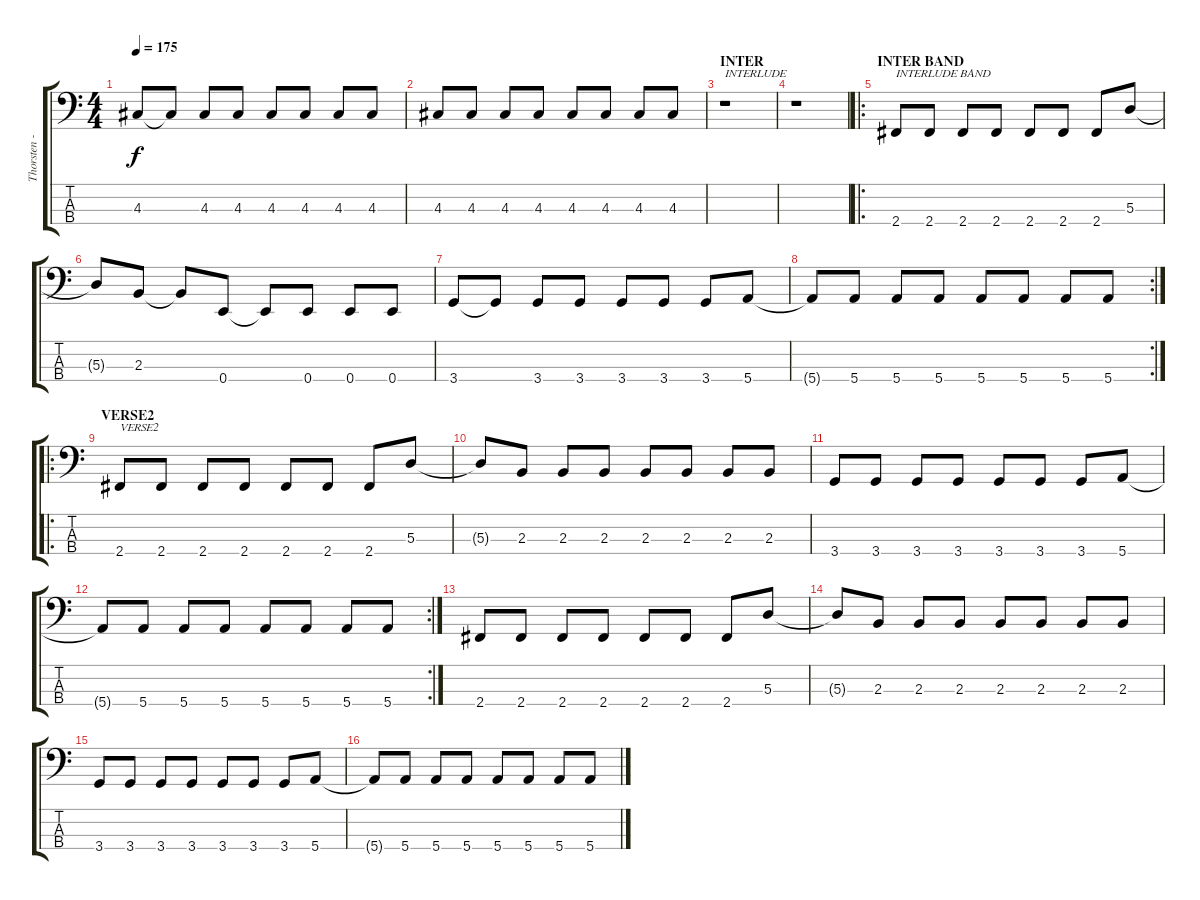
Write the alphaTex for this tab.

\track ("Thorsten - Bass" "Thorsten -") {instrument electricbassfinger}
\staff {score tabs}
\tuning (G2 D2 A1 E1) {hide}
\ts (4 4)
\tempo 175
\clef f4
\ks c
4.3.8{dy f} 4.3{t}.8 4.3.8 4.3.8 4.3.8 4.3.8 4.3.8 4.3.8 |
4.3.8 4.3.8 4.3.8 4.3.8 4.3.8 4.3.8 4.3.8 4.3.8 |
\section ("" "INTER")
r.1{txt "INTERLUDE"} |
r.1 |
\ro
\section ("" "INTER BAND")
2.4.8{txt "INTERLUDE BAND"} 2.4.8 2.4.8 2.4.8 2.4.8 2.4.8 2.4.8 5.3.8 |
5.3{t}.8 2.3.8 2.3{t}.8 0.4.8 0.4{t}.8 0.4.8 0.4.8 0.4.8 |
3.4.8 3.4{t}.8 3.4.8 3.4.8 3.4.8 3.4.8 3.4.8 5.4.8 |
\rc 2
5.4{t}.8 5.4.8 5.4.8 5.4.8 5.4.8 5.4.8 5.4.8 5.4.8 |
\ro
\section ("" "VERSE2")
2.4.8{txt "VERSE2"} 2.4.8 2.4.8 2.4.8 2.4.8 2.4.8 2.4.8 5.3.8 |
5.3{t}.8 2.3.8 2.3.8 2.3.8 2.3.8 2.3.8 2.3.8 2.3.8 |
3.4.8 3.4.8 3.4.8 3.4.8 3.4.8 3.4.8 3.4.8 5.4.8 |
\rc 2
5.4{t}.8 5.4.8 5.4.8 5.4.8 5.4.8 5.4.8 5.4.8 5.4.8 |
2.4.8 2.4.8 2.4.8 2.4.8 2.4.8 2.4.8 2.4.8 5.3.8 |
5.3{t}.8 2.3.8 2.3.8 2.3.8 2.3.8 2.3.8 2.3.8 2.3.8 |
3.4.8 3.4.8 3.4.8 3.4.8 3.4.8 3.4.8 3.4.8 5.4.8 |
5.4{t}.8 5.4.8 5.4.8 5.4.8 5.4.8 5.4.8 5.4.8 5.4.8
